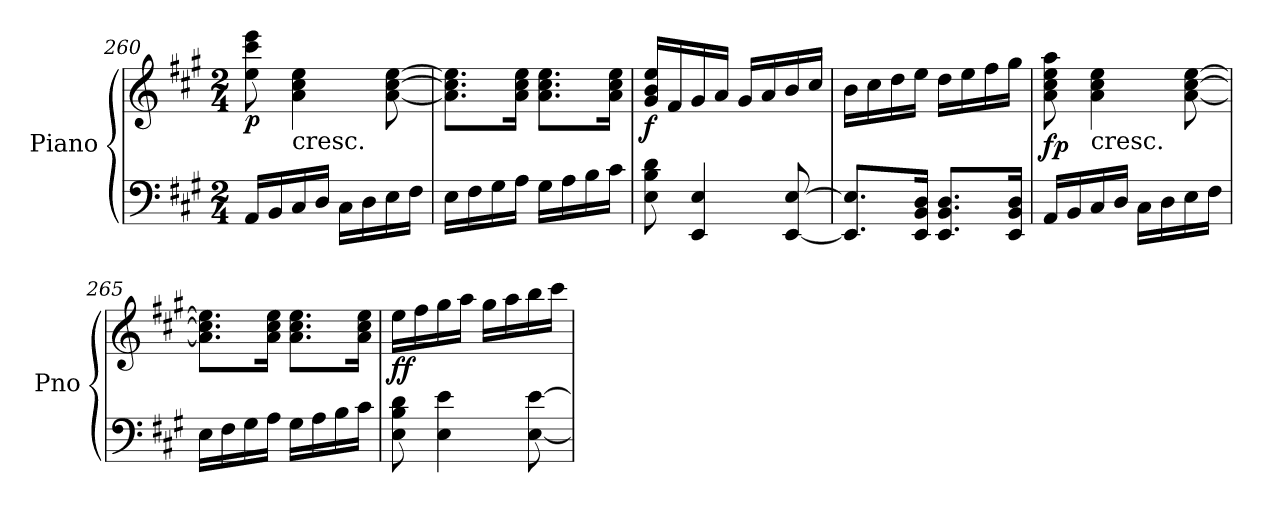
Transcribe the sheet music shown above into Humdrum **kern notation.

**kern	**kern	**dynam
*part1	*part1	*part1
*staff2	*staff1	*staff1/2
*I"Piano	*	*
*I'Pno	*	*
*clefF4	*clefG2	*
*k[f#c#g#]	*k[f#c#g#]	*
*A:	*A:	*
*M2/4	*M2/4	*
=260	=260	=260
!	!	!LO:DY:b
16AA/LL	8ee\ 8ccc#\ 8eee\	p
16BB/	.	.
!	!LO:TX:b:t=cresc.	!
16C#/	4a\ 4cc#\ 4ee\	.
16D/JJ	.	.
16C#\LL	.	.
16D\	.	.
16E\	[8a\ [8cc#\ [8ee\	.
16F#\JJ	.	.
=261	=261	=261
16E\LL	8.a\] 8.cc#\] 8.ee\]L	.
16F#\	.	.
16G#\	.	.
16A\JJ	16a\ 16cc#\ 16ee\Jk	.
16G#\LL	8.a\ 8.cc#\ 8.ee\L	.
16A\	.	.
16B\	.	.
16c#\JJ	16a\ 16cc#\ 16ee\Jk	.
!!LO:PB:g=z
=262	=262	=262
!	!	!LO:DY:b
8E\ 8B\ 8d\	16g#/ 16b/ 16ee/LL	f
.	16f#/	.
4EE/ 4E/	16g#/	.
.	16a/JJ	.
.	16g#/LL	.
.	16a/	.
[8EE/ [8E/	16b/	.
.	16cc#/JJ	.
!!LO:PB:g=z
=263	=263	=263
8.EE/] 8.E/]L	16b\LL	.
.	16cc#\	.
.	16dd\	.
16EE/ 16BB/ 16D/Jk	16ee\JJ	.
8.EE/ 8.BB/ 8.D/L	16dd\LL	.
.	16ee\	.
.	16ff#\	.
16EE/ 16BB/ 16D/Jk	16gg#\JJ	.
=264	=264	=264
!	!	!LO:DY:b
16AA/LL	8a\ 8cc#\ 8ee\ 8aa\	fp
16BB/	.	.
!	!LO:TX:b:t=cresc.	!
16C#/	4a\ 4cc#\ 4ee\	.
16D/JJ	.	.
16C#\LL	.	.
16D\	.	.
16E\	[8a\ [8cc#\ [8ee\	.
16F#\JJ	.	.
=265	=265	=265
16E\LL	8.a\] 8.cc#\] 8.ee\]L	.
16F#\	.	.
16G#\	.	.
16A\JJ	16a\ 16cc#\ 16ee\Jk	.
16G#\LL	8.a\ 8.cc#\ 8.ee\L	.
16A\	.	.
16B\	.	.
16c#\JJ	16a\ 16cc#\ 16ee\Jk	.
=266	=266	=266
!	!	!LO:DY:b
8E\ 8B\ 8d\	16ee\LL	ff
.	16ff#\	.
4E\ 4e\	16gg#\	.
.	16aa\JJ	.
.	16gg#\LL	.
.	16aa\	.
[8E\ [8e\	16bb\	.
.	16ccc#\JJ	.
=	=	=
*-	*-	*-
